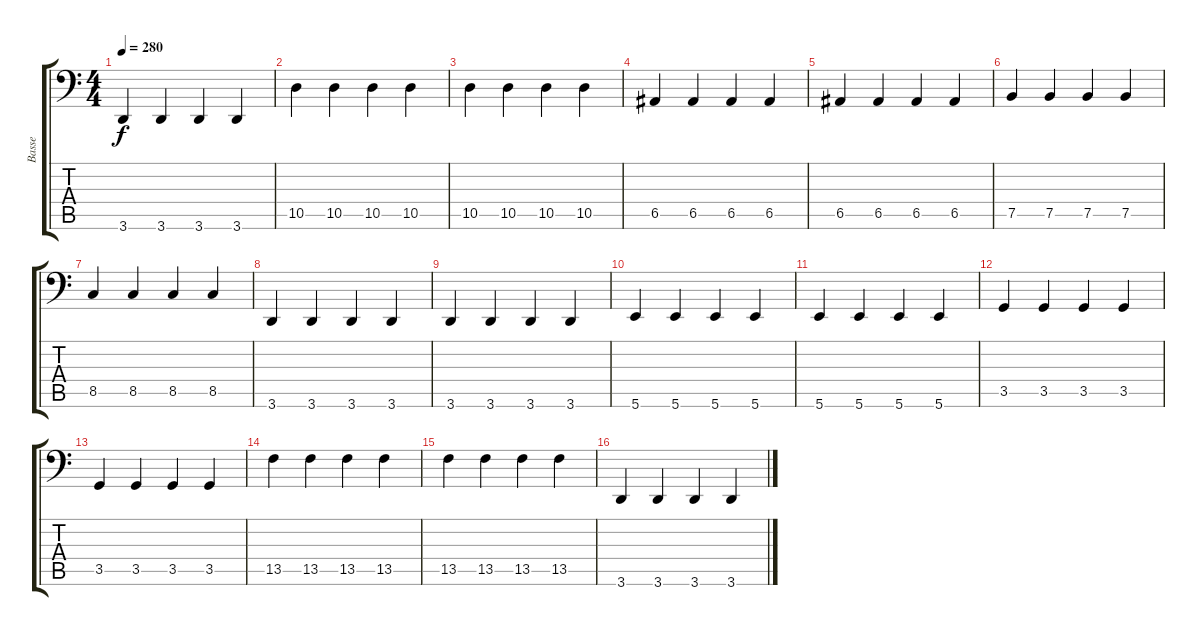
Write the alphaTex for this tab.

\track ("Basse" "Basse") {instrument electricbassfinger}
\staff {score tabs}
\tuning (C3 G2 D2 A1 E1 B0) {hide}
\ts (4 4)
\tempo 280
\clef f4
\ks c
3.6.4{dy f} 3.6.4 3.6.4 3.6.4 |
10.5.4 10.5.4 10.5.4 10.5.4 |
10.5.4 10.5.4 10.5.4 10.5.4 |
6.5.4 6.5.4 6.5.4 6.5.4 |
6.5.4 6.5.4 6.5.4 6.5.4 |
7.5.4 7.5.4 7.5.4 7.5.4 |
8.5.4 8.5.4 8.5.4 8.5.4 |
3.6.4 3.6.4 3.6.4 3.6.4 |
3.6.4 3.6.4 3.6.4 3.6.4 |
5.6.4 5.6.4 5.6.4 5.6.4 |
5.6.4 5.6.4 5.6.4 5.6.4 |
3.5.4 3.5.4 3.5.4 3.5.4 |
3.5.4 3.5.4 3.5.4 3.5.4 |
13.5.4 13.5.4 13.5.4 13.5.4 |
13.5.4 13.5.4 13.5.4 13.5.4 |
3.6.4 3.6.4 3.6.4 3.6.4
